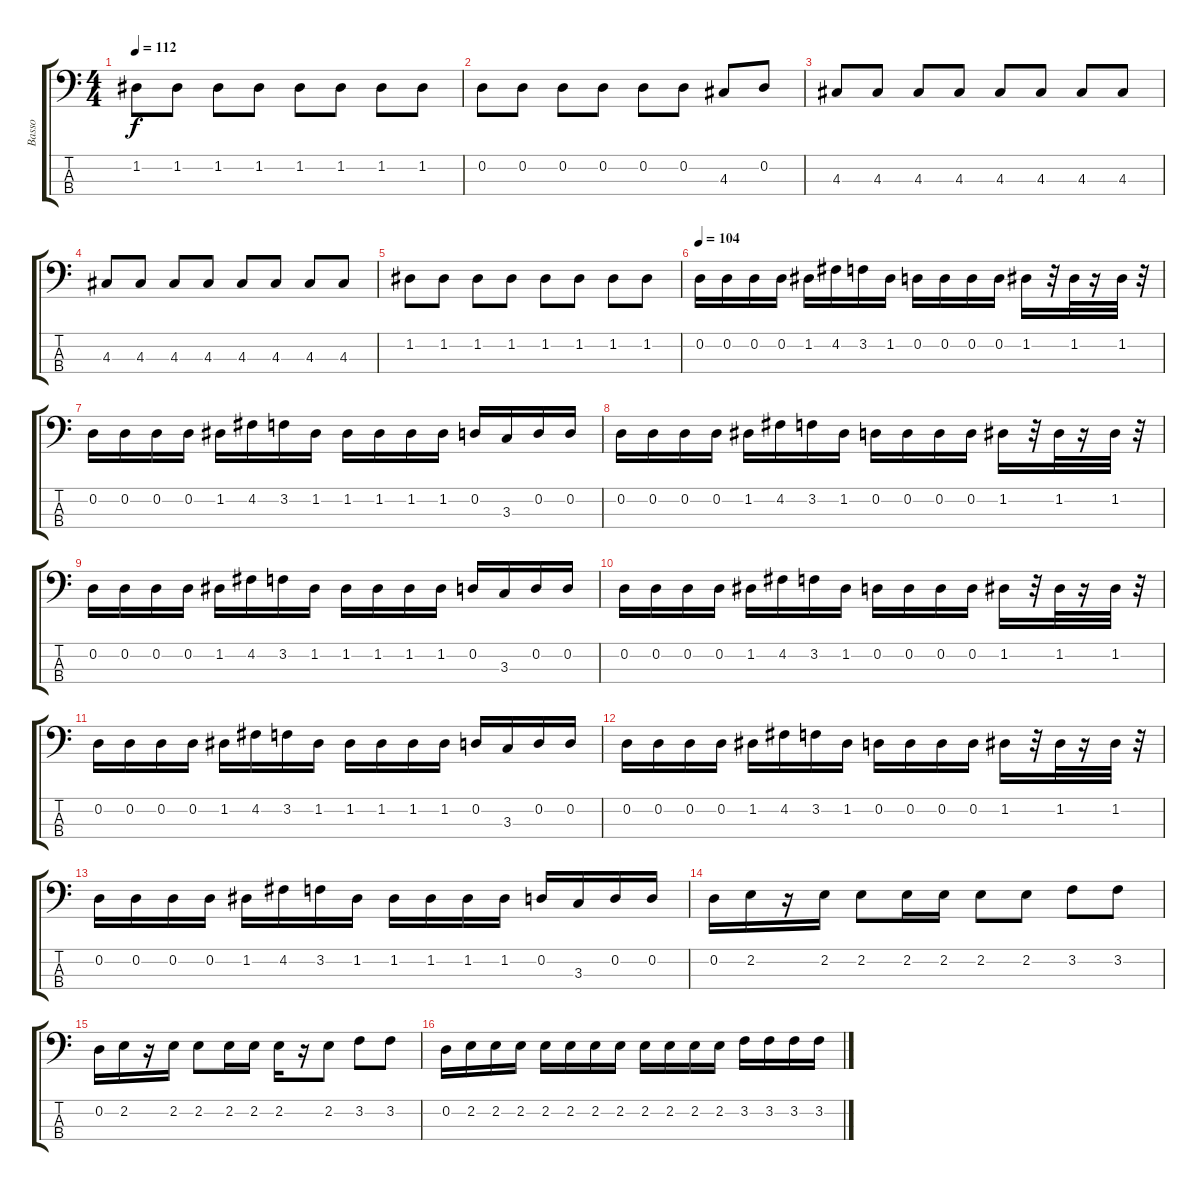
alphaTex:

\track ("Basso" "Basso") {instrument electricbassfinger}
\staff {score tabs}
\tuning (G2 D2 A1 E1) {hide}
\ts (4 4)
\tempo 112
\clef f4
\ks c
1.2.8{dy f} 1.2.8 1.2.8 1.2.8 1.2.8 1.2.8 1.2.8 1.2.8 |
0.2.8 0.2.8 0.2.8 0.2.8 0.2.8 0.2.8 4.3.8 0.2.8 |
4.3.8 4.3.8 4.3.8 4.3.8 4.3.8 4.3.8 4.3.8 4.3.8 |
4.3.8 4.3.8 4.3.8 4.3.8 4.3.8 4.3.8 4.3.8 4.3.8 |
1.2.8 1.2.8 1.2.8 1.2.8 1.2.8 1.2.8 1.2.8 1.2.8 |
\tempo 104
0.2.16 0.2.16 0.2.16 0.2.16 1.2.16 4.2.16 3.2.16 1.2.16 0.2.16 0.2.16 0.2.16 0.2.16 1.2.16 r.32 1.2.32 r.16 1.2.32 r.32 |
0.2.16 0.2.16 0.2.16 0.2.16 1.2.16 4.2.16 3.2.16 1.2.16 1.2.16 1.2.16 1.2.16 1.2.16 0.2.16 3.3.16 0.2.16 0.2.16 |
0.2.16 0.2.16 0.2.16 0.2.16 1.2.16 4.2.16 3.2.16 1.2.16 0.2.16 0.2.16 0.2.16 0.2.16 1.2.16 r.32 1.2.32 r.16 1.2.32 r.32 |
0.2.16 0.2.16 0.2.16 0.2.16 1.2.16 4.2.16 3.2.16 1.2.16 1.2.16 1.2.16 1.2.16 1.2.16 0.2.16 3.3.16 0.2.16 0.2.16 |
0.2.16 0.2.16 0.2.16 0.2.16 1.2.16 4.2.16 3.2.16 1.2.16 0.2.16 0.2.16 0.2.16 0.2.16 1.2.16 r.32 1.2.32 r.16 1.2.32 r.32 |
0.2.16 0.2.16 0.2.16 0.2.16 1.2.16 4.2.16 3.2.16 1.2.16 1.2.16 1.2.16 1.2.16 1.2.16 0.2.16 3.3.16 0.2.16 0.2.16 |
0.2.16 0.2.16 0.2.16 0.2.16 1.2.16 4.2.16 3.2.16 1.2.16 0.2.16 0.2.16 0.2.16 0.2.16 1.2.16 r.32 1.2.32 r.16 1.2.32 r.32 |
0.2.16 0.2.16 0.2.16 0.2.16 1.2.16 4.2.16 3.2.16 1.2.16 1.2.16 1.2.16 1.2.16 1.2.16 0.2.16 3.3.16 0.2.16 0.2.16 |
0.2.16 2.2.16 r.16 2.2.16 2.2.8 2.2.16 2.2.16 2.2.8 2.2.8 3.2.8 3.2.8 |
0.2.16 2.2.16 r.16 2.2.16 2.2.8 2.2.16 2.2.16 2.2.16 r.16 2.2.8 3.2.8 3.2.8 |
0.2.16 2.2.16 2.2.16 2.2.16 2.2.16 2.2.16 2.2.16 2.2.16 2.2.16 2.2.16 2.2.16 2.2.16 3.2.16 3.2.16 3.2.16 3.2.16
